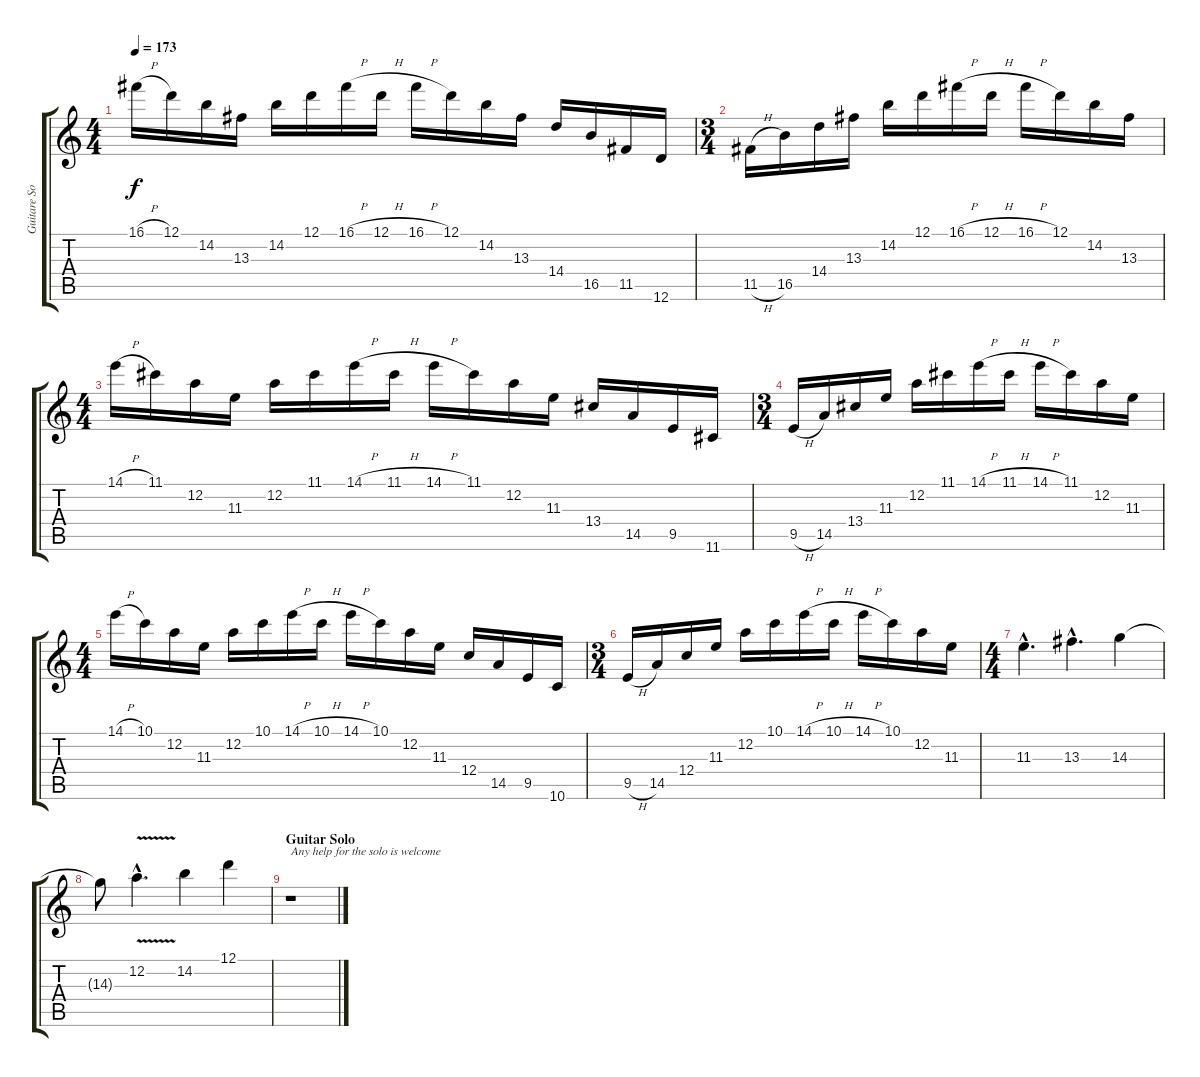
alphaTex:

\track ("Guitare Solo" "Guitare So") {instrument distortionguitar}
\staff {score tabs}
\tuning (D4 A3 F3 C3 G2 D2) {hide}
\ts (4 4)
\tempo 173
\clef g2
\ks c
16.1{h}.16{dy f volume 13 instrument distortionguitar} 12.1.16 14.2.16 13.3.16 14.2.16 12.1.16 16.1{h}.16 12.1{h}.16 16.1{h}.16 12.1.16 14.2.16 13.3.16 14.4.16 16.5.16 11.5.16 12.6.16 |
\ts (3 4)
11.5{h}.16 16.5.16 14.4.16 13.3.16 14.2.16 12.1.16 16.1{h}.16 12.1{h}.16 16.1{h}.16 12.1.16 14.2.16 13.3.16 |
\ts (4 4)
14.1{h}.16 11.1.16 12.2.16 11.3.16 12.2.16 11.1.16 14.1{h}.16 11.1{h}.16 14.1{h}.16 11.1.16 12.2.16 11.3.16 13.4.16 14.5.16 9.5.16 11.6.16 |
\ts (3 4)
9.5{h}.16 14.5.16 13.4.16 11.3.16 12.2.16 11.1.16 14.1{h}.16 11.1{h}.16 14.1{h}.16 11.1.16 12.2.16 11.3.16 |
\ts (4 4)
14.1{h}.16 10.1.16 12.2.16 11.3.16 12.2.16 10.1.16 14.1{h}.16 10.1{h}.16 14.1{h}.16 10.1.16 12.2.16 11.3.16 12.4.16 14.5.16 9.5.16 10.6.16 |
\ts (3 4)
9.5{h}.16 14.5.16 12.4.16 11.3.16 12.2.16 10.1.16 14.1{h}.16 10.1{h}.16 14.1{h}.16 10.1.16 12.2.16 11.3.16 |
\ts (4 4)
11.3{hac}.4{d} 13.3{hac}.4{d} 14.3.4 |
14.3{t}.8 12.2{v hac}.4{d} 14.2.4 12.1.4 |
\section ("" "Guitar Solo")
r.1{txt "Any help for the solo is welcome"}
